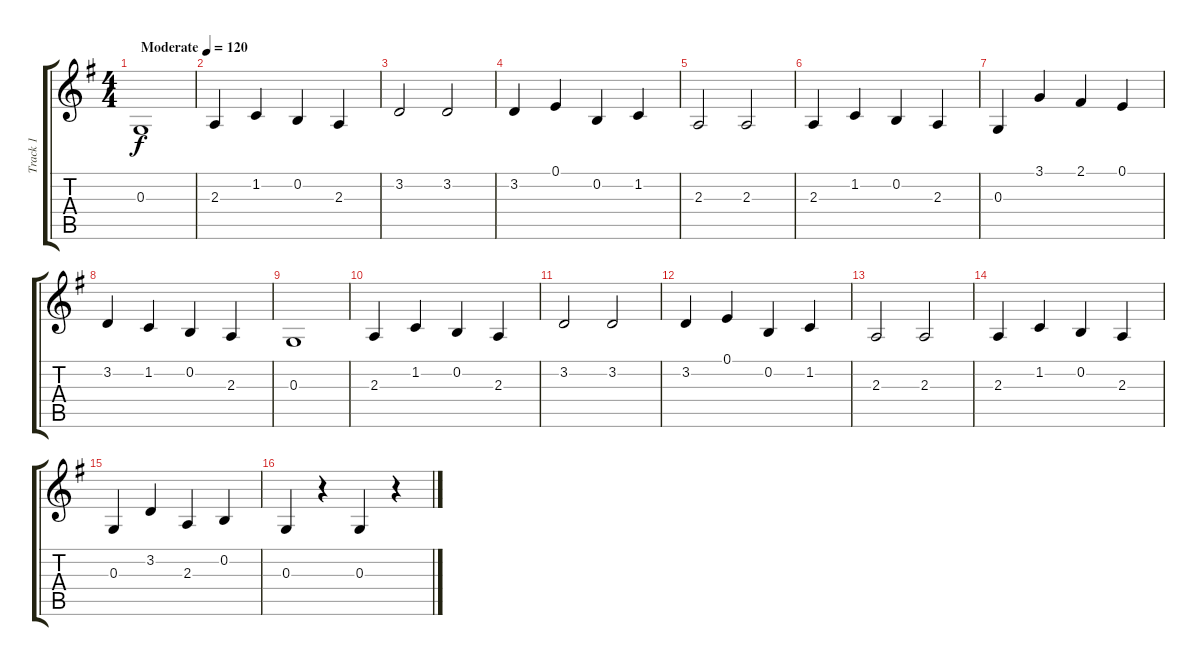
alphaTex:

\track ("Track 1" "Track 1") {instrument acousticgrandpiano}
\staff {score tabs}
\tuning (E4 B3 G3 D3 A2 E2) {hide}
\ts (4 4)
\tempo (120 "Moderate")
\clef g2
\ks g
0.3.1{dy f instrument acousticgrandpiano} |
2.3.4 1.2.4 0.2.4 2.3.4 |
3.2.2 3.2.2 |
3.2.4 0.1.4 0.2.4 1.2.4 |
2.3.2 2.3.2 |
2.3.4 1.2.4 0.2.4 2.3.4 |
0.3.4 3.1.4 2.1.4 0.1.4 |
3.2.4 1.2.4 0.2.4 2.3.4 |
0.3.1 |
2.3.4 1.2.4 0.2.4 2.3.4 |
3.2.2 3.2.2 |
3.2.4 0.1.4 0.2.4 1.2.4 |
2.3.2 2.3.2 |
2.3.4 1.2.4 0.2.4 2.3.4 |
0.3.4 3.2.4 2.3.4 0.2.4 |
0.3.4 r.4 0.3.4 r.4
